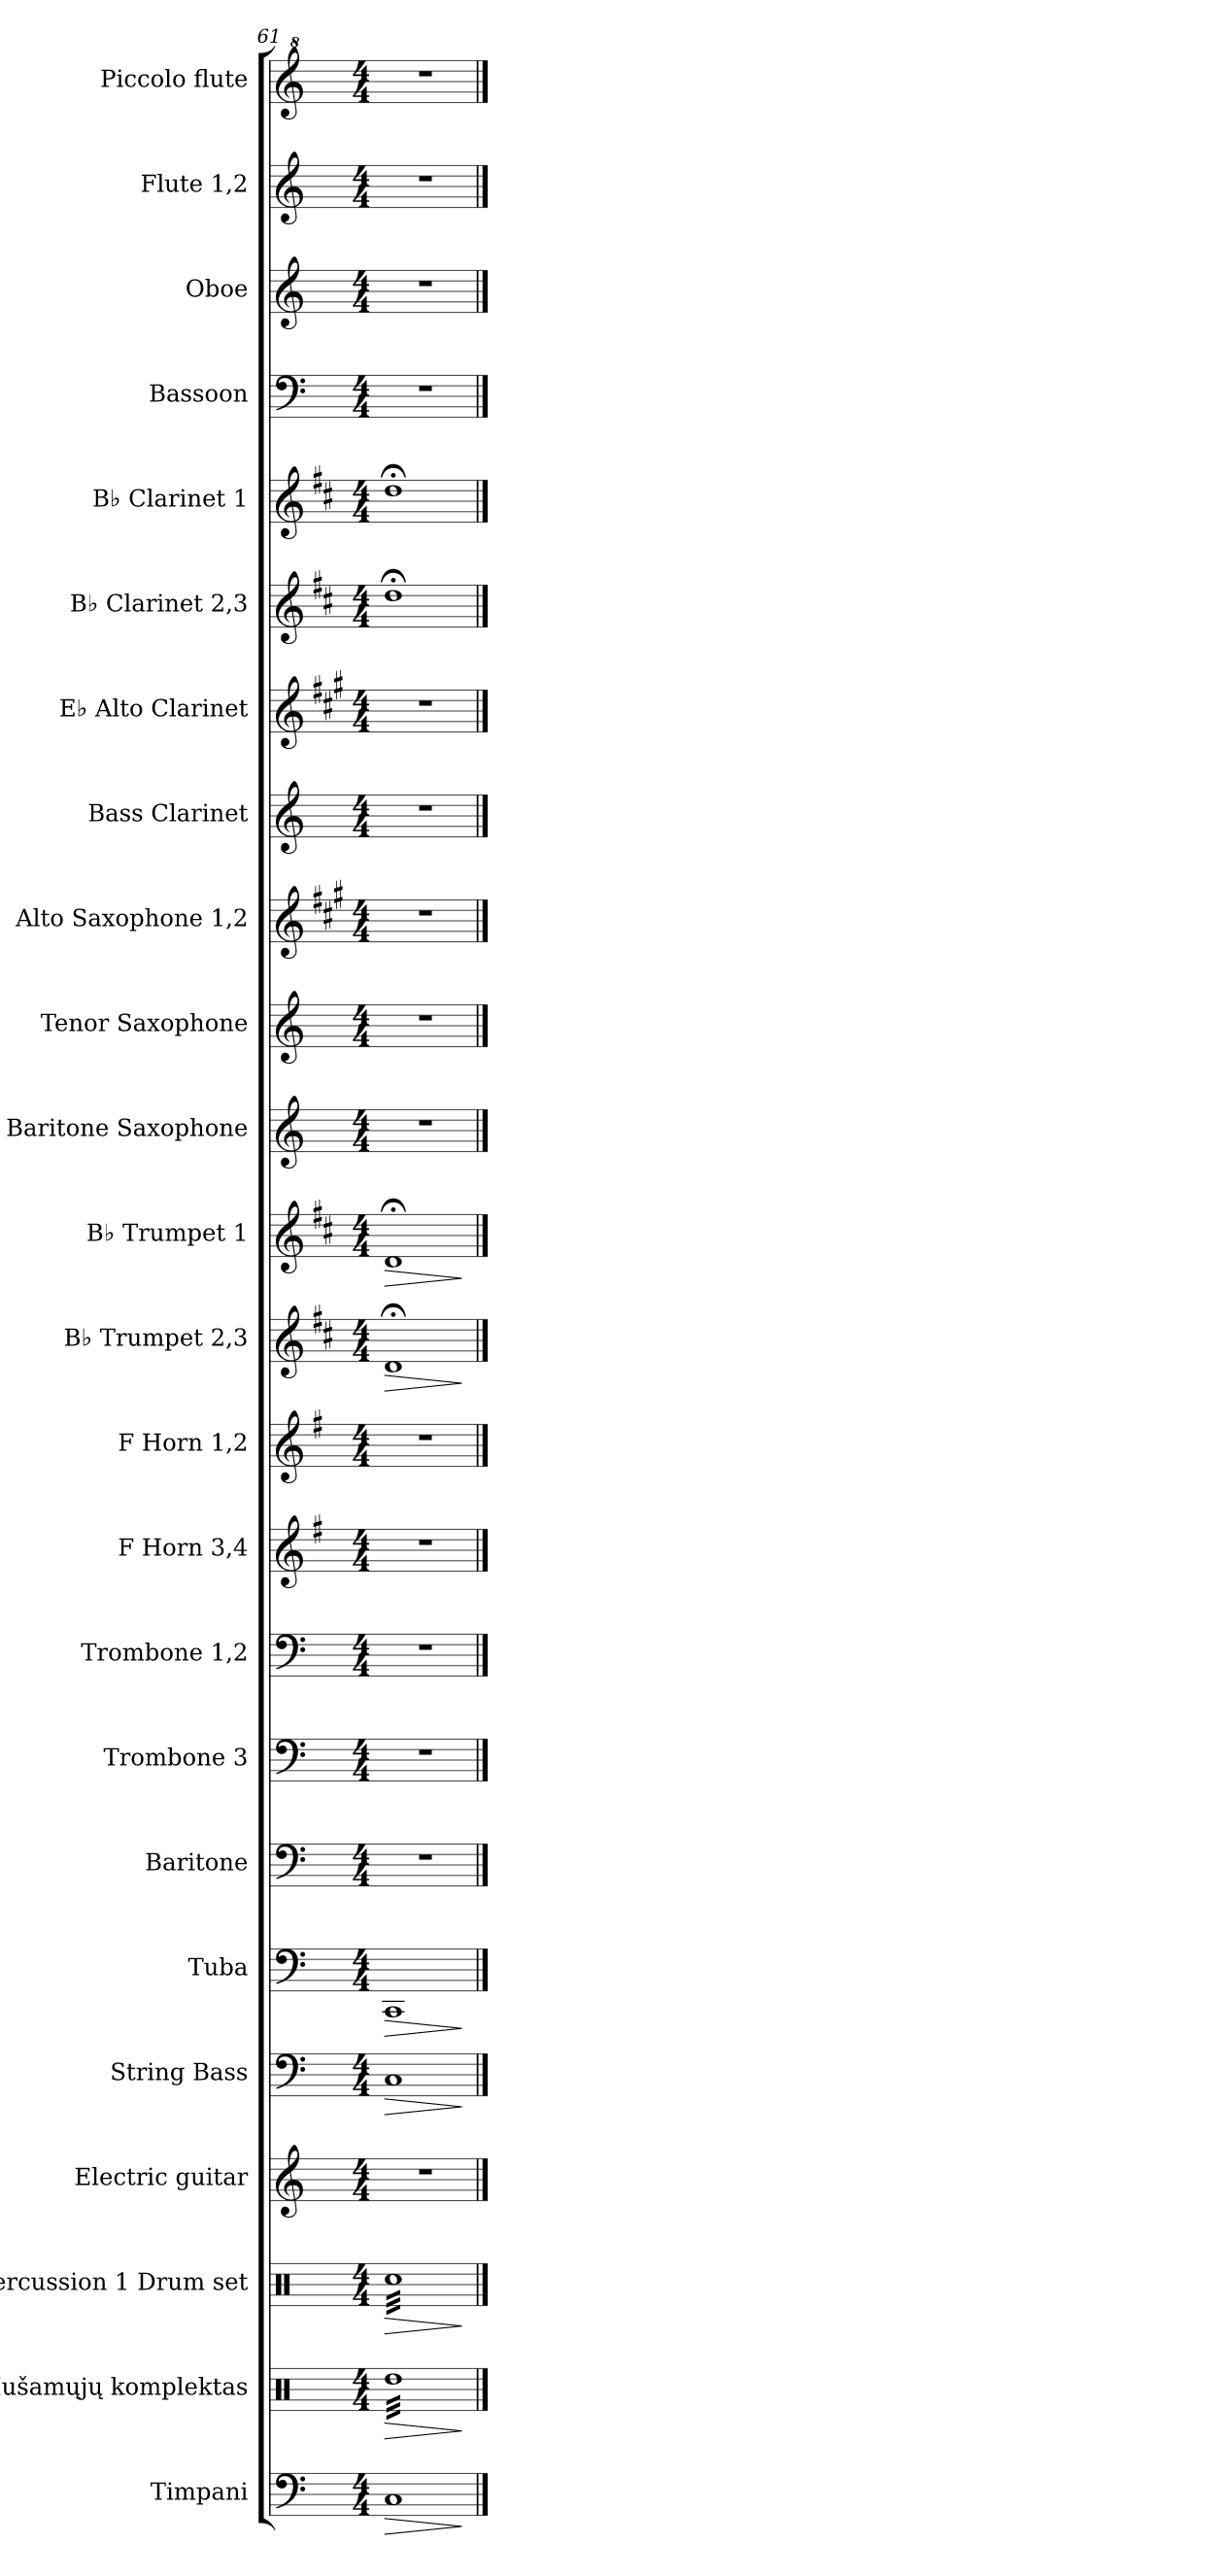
**kern	**dynam	**kern	**dynam	**kern	**dynam	**kern	**kern	**dynam	**kern	**dynam	**kern	**kern	**kern	**kern	**kern	**kern	**dynam	**kern	**dynam	**kern	**kern	**kern	**kern	**kern	**kern	**kern	**kern	**kern	**kern	**kern
*part24	*part24	*part23	*part23	*part22	*part22	*part21	*part20	*part20	*part19	*part19	*part18	*part17	*part16	*part15	*part14	*part13	*part13	*part12	*part12	*part11	*part10	*part9	*part8	*part7	*part6	*part5	*part4	*part3	*part2	*part1
*staff24	*staff24	*staff23	*staff23	*staff22	*staff22	*staff21	*staff20	*staff20	*staff19	*staff19	*staff18	*staff17	*staff16	*staff15	*staff14	*staff13	*staff13	*staff12	*staff12	*staff11	*staff10	*staff9	*staff8	*staff7	*staff6	*staff5	*staff4	*staff3	*staff2	*staff1
*I"Timpani	*	*I"Mušamųjų komplektas	*	*I"Percussion 1 Drum set	*	*I"Electric guitar	*I"String Bass	*	*I"Tuba	*	*I"Baritone	*I"Trombone 3	*I"Trombone 1,2	*I"F Horn 3,4	*I"F Horn 1,2	*I"B♭ Trumpet 2,3	*	*I"B♭ Trumpet 1	*	*I"Baritone Saxophone	*I"Tenor Saxophone	*I"Alto Saxophone 1,2	*I"Bass Clarinet	*I"E♭ Alto Clarinet	*I"B♭ Clarinet 2,3	*I"B♭ Clarinet 1	*I"Bassoon	*I"Oboe	*I"Flute 1,2	*I"Piccolo flute
*I'Timp.	*	*	*	*I'Perc.1	*	*I'El. Guit.	*I'St. B.	*	*I'Tba.	*	*I'Bar.	*I'Tbn.	*I'Tbn.	*I'F Hn.	*I'F Hn.	*I'B♭ Tpt.	*	*I'B♭ Tpt.	*	*I'Bar. Sax.	*I'T. Sax.	*I'A. Sax.	*I'B. Cl.	*I'E♭ Cl.	*I'B♭ Cl.	*I'B♭ Cl.	*I'Bsn.	*I'Ob.	*I'Fl.	*I'Picc.
*clefF4	*	*clefX	*	*clefX	*	*clefG2	*clefF4	*	*clefF4	*	*clefF4	*clefF4	*clefF4	*clefG2	*clefG2	*clefG2	*	*clefG2	*	*clefG2	*clefG2	*clefG2	*clefG2	*clefG2	*clefG2	*clefG2	*clefF4	*clefG2	*clefG2	*clefG^2
*	*	*	*	*	*	*	*ITrd7c12	*	*	*	*	*	*	*ITrd4c7	*ITrd4c7	*ITrd1c2	*	*ITrd1c2	*	*ITrd12c21	*ITrd8c14	*ITrd5c9	*ITrd8c14	*ITrd-2c-3	*ITrd1c2	*ITrd1c2	*	*	*	*ITrd-7c-12
*k[]	*	*k[]	*	*k[]	*	*k[]	*k[]	*	*k[]	*	*k[]	*k[]	*k[]	*k[]	*k[]	*k[]	*	*k[]	*	*k[]	*k[]	*k[]	*k[]	*k[]	*k[]	*k[]	*k[]	*k[]	*k[]	*k[]
*M4/4	*	*M4/4	*	*M4/4	*	*M4/4	*M4/4	*	*M4/4	*	*M4/4	*M4/4	*M4/4	*M4/4	*M4/4	*M4/4	*	*M4/4	*	*M4/4	*M4/4	*M4/4	*M4/4	*M4/4	*M4/4	*M4/4	*M4/4	*M4/4	*M4/4	*M4/4
=61	=61	=61	=61	=61	=61	=61	=61	=61	=61	=61	=61	=61	=61	=61	=61	=61	=61	=61	=61	=61	=61	=61	=61	=61	=61	=61	=61	=61	=61	=61
!	!LO:HP:b	!LO:N:head=diamond	!LO:HP:b	!	!LO:HP:b	!	!	!LO:HP:b	!	!LO:HP:b	!	!	!	!	!	!	!LO:HP:b	!	!LO:HP:b	!	!	!	!	!	!	!	!	!	!	!
*	*	*tremolo	*	*	*	*	*	*	*	*	*	*	*	*	*	*	*	*	*	*	*	*	*	*	*	*	*	*	*	*
*	*	*	*	*tremolo	*	*	*	*	*	*	*	*	*	*	*	*	*	*	*	*	*	*	*	*	*	*	*	*	*	*
1C	>	32RddLLL	>	32RccLLL	>	1r	1CC	>	1CC	>	1r	1r	1r	1r	1r	1c;<	>	1c;<	>	1r	1r	1r	1r	1r	1cc;<	1cc;<	1r	1r	1r	1r
.	.	32Rdd	.	32Rcc	.	.	.	.	.	.	.	.	.	.	.	.	.	.	.	.	.	.	.	.	.	.	.	.	.	.
.	.	32Rdd	.	32Rcc	.	.	.	.	.	.	.	.	.	.	.	.	.	.	.	.	.	.	.	.	.	.	.	.	.	.
.	.	32Rdd	.	32Rcc	.	.	.	.	.	.	.	.	.	.	.	.	.	.	.	.	.	.	.	.	.	.	.	.	.	.
.	.	32Rdd	.	32Rcc	.	.	.	.	.	.	.	.	.	.	.	.	.	.	.	.	.	.	.	.	.	.	.	.	.	.
.	.	32Rdd	.	32Rcc	.	.	.	.	.	.	.	.	.	.	.	.	.	.	.	.	.	.	.	.	.	.	.	.	.	.
.	.	32Rdd	.	32Rcc	.	.	.	.	.	.	.	.	.	.	.	.	.	.	.	.	.	.	.	.	.	.	.	.	.	.
.	.	32Rdd	.	32Rcc	.	.	.	.	.	.	.	.	.	.	.	.	.	.	.	.	.	.	.	.	.	.	.	.	.	.
.	.	32Rdd	.	32Rcc	.	.	.	.	.	.	.	.	.	.	.	.	.	.	.	.	.	.	.	.	.	.	.	.	.	.
.	.	32Rdd	.	32Rcc	.	.	.	.	.	.	.	.	.	.	.	.	.	.	.	.	.	.	.	.	.	.	.	.	.	.
.	.	32Rdd	.	32Rcc	.	.	.	.	.	.	.	.	.	.	.	.	.	.	.	.	.	.	.	.	.	.	.	.	.	.
.	.	32Rdd	.	32Rcc	.	.	.	.	.	.	.	.	.	.	.	.	.	.	.	.	.	.	.	.	.	.	.	.	.	.
.	.	32Rdd	.	32Rcc	.	.	.	.	.	.	.	.	.	.	.	.	.	.	.	.	.	.	.	.	.	.	.	.	.	.
.	.	32Rdd	.	32Rcc	.	.	.	.	.	.	.	.	.	.	.	.	.	.	.	.	.	.	.	.	.	.	.	.	.	.
.	.	32Rdd	.	32Rcc	.	.	.	.	.	.	.	.	.	.	.	.	.	.	.	.	.	.	.	.	.	.	.	.	.	.
.	.	32Rdd	.	32Rcc	.	.	.	.	.	.	.	.	.	.	.	.	.	.	.	.	.	.	.	.	.	.	.	.	.	.
.	.	32Rdd	.	32Rcc	.	.	.	.	.	.	.	.	.	.	.	.	.	.	.	.	.	.	.	.	.	.	.	.	.	.
.	.	32Rdd	.	32Rcc	.	.	.	.	.	.	.	.	.	.	.	.	.	.	.	.	.	.	.	.	.	.	.	.	.	.
.	.	32Rdd	.	32Rcc	.	.	.	.	.	.	.	.	.	.	.	.	.	.	.	.	.	.	.	.	.	.	.	.	.	.
.	.	32Rdd	.	32Rcc	.	.	.	.	.	.	.	.	.	.	.	.	.	.	.	.	.	.	.	.	.	.	.	.	.	.
.	.	32Rdd	.	32Rcc	.	.	.	.	.	.	.	.	.	.	.	.	.	.	.	.	.	.	.	.	.	.	.	.	.	.
.	.	32Rdd	.	32Rcc	.	.	.	.	.	.	.	.	.	.	.	.	.	.	.	.	.	.	.	.	.	.	.	.	.	.
.	.	32Rdd	.	32Rcc	.	.	.	.	.	.	.	.	.	.	.	.	.	.	.	.	.	.	.	.	.	.	.	.	.	.
.	.	32Rdd	.	32Rcc	.	.	.	.	.	.	.	.	.	.	.	.	.	.	.	.	.	.	.	.	.	.	.	.	.	.
.	.	32Rdd	.	32Rcc	.	.	.	.	.	.	.	.	.	.	.	.	.	.	.	.	.	.	.	.	.	.	.	.	.	.
.	.	32Rdd	.	32Rcc	.	.	.	.	.	.	.	.	.	.	.	.	.	.	.	.	.	.	.	.	.	.	.	.	.	.
.	.	32Rdd	.	32Rcc	.	.	.	.	.	.	.	.	.	.	.	.	.	.	.	.	.	.	.	.	.	.	.	.	.	.
.	.	32Rdd	.	32Rcc	.	.	.	.	.	.	.	.	.	.	.	.	.	.	.	.	.	.	.	.	.	.	.	.	.	.
.	.	32Rdd	.	32Rcc	.	.	.	.	.	.	.	.	.	.	.	.	.	.	.	.	.	.	.	.	.	.	.	.	.	.
.	.	32Rdd	.	32Rcc	.	.	.	.	.	.	.	.	.	.	.	.	.	.	.	.	.	.	.	.	.	.	.	.	.	.
.	.	32Rdd	.	32Rcc	.	.	.	.	.	.	.	.	.	.	.	.	.	.	.	.	.	.	.	.	.	.	.	.	.	.
.	.	32RddJJJ	.	32RccJJJ	.	.	.	.	.	.	.	.	.	.	.	.	.	.	.	.	.	.	.	.	.	.	.	.	.	.
*	*	*	*	*Xtremolo	*	*	*	*	*	*	*	*	*	*	*	*	*	*	*	*	*	*	*	*	*	*	*	*	*	*
*	*	*Xtremolo	*	*	*	*	*	*	*	*	*	*	*	*	*	*	*	*	*	*	*	*	*	*	*	*	*	*	*	*
.	]	.	]	.	]	.	.	]	.	]	.	.	.	.	.	.	]	.	]	.	.	.	.	.	.	.	.	.	.	.
==	==	==	==	==	==	==	==	==	==	==	==	==	==	==	==	==	==	==	==	==	==	==	==	==	==	==	==	==	==	==
*-	*-	*-	*-	*-	*-	*-	*-	*-	*-	*-	*-	*-	*-	*-	*-	*-	*-	*-	*-	*-	*-	*-	*-	*-	*-	*-	*-	*-	*-	*-
